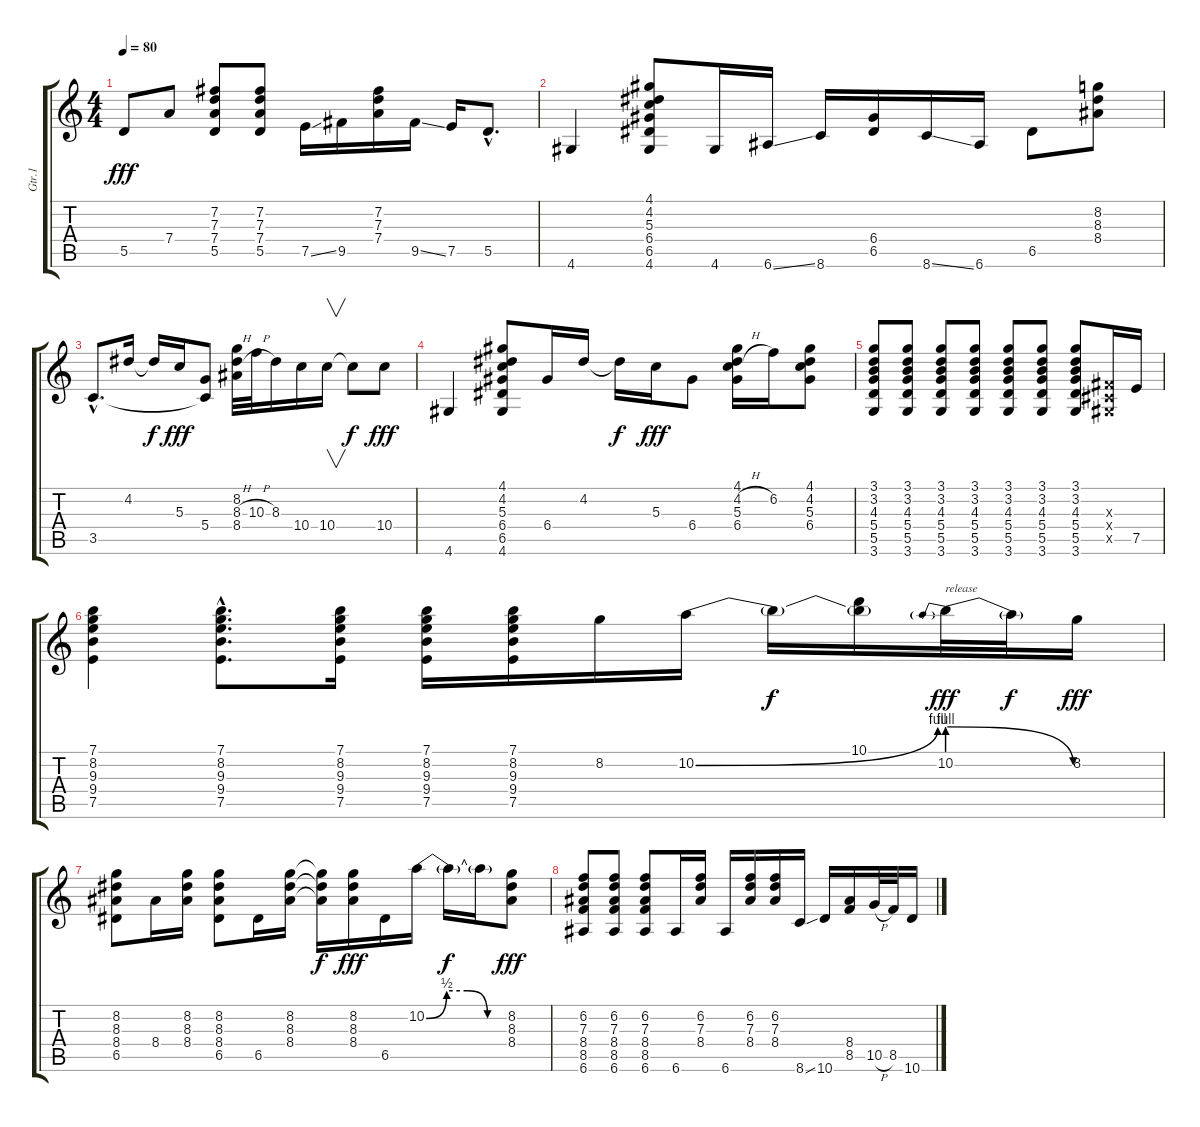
\track ("Gtr.1" "Gtr.1") {instrument overdrivenguitar}
\staff {score tabs}
\tuning (E4 B3 G3 D3 A2 E2) {hide}
\ts (4 4)
\tempo 80
\clef g2
\ks c
5.5.8{dy fff} 7.4.8 (7.2 7.3 7.4 5.5).8 (7.2 7.3 7.4 5.5).8 7.5{ss}.16 9.5.16 (7.2 7.3 7.4).16 9.5{ss}.16 7.5.16 5.5{hac}.8{d} |
4.6.4 (4.1 4.2 5.3 6.4 6.5 4.6).8 4.6.16 6.6{ss}.16 8.6.16 (6.4 6.5).16 8.6{ss}.16 6.6.16 6.5.8 (8.2 8.3 8.4).8 |
3.5{hac}.8{d} 4.2.16 4.2{t}.16{dy f} 5.3.16{dy fff} (5.4 3.5{t}).8 (8.2 8.3{h} 8.4).32 10.3{h}.32 8.3.16 10.4.16 10.4.16{v} 10.4{t}.8{dy f} 10.4.8{dy fff} |
4.6.4 (4.1 4.2 5.3 6.4 6.5 4.6).8 6.4.16 4.2.16 4.2{t}.16{dy f} 5.3.16{dy fff} 6.4.8 (4.1 4.2{h} 5.3 6.4).16 6.2.16 (4.1 4.2 5.3 6.4).8 |
(3.1 3.2 4.3 5.4 5.5 3.6).8 (3.1 3.2 4.3 5.4 5.5 3.6).8 (3.1 3.2 4.3 5.4 5.5 3.6).8 (3.1 3.2 4.3 5.4 5.5 3.6).8 (3.1 3.2 4.3 5.4 5.5 3.6).8 (3.1 3.2 4.3 5.4 5.5 3.6).8 (3.1 3.2 4.3 5.4 5.5 3.6).8 (-1.3{x} -1.4{x} -1.5{x}).16 7.5.16 |
(7.1 8.2 9.3 9.4 7.5).4 (7.1{hac} 8.2{hac} 9.3{hac} 9.4{hac} 7.5{hac}).8{d} (7.1 8.2 9.3 9.4 7.5).16 (7.1 8.2 9.3 9.4 7.5).16 (7.1 8.2 9.3 9.4 7.5).16 8.2.16 10.2{be (bend 0 0 60 4)}.16 10.2{t}.16{dy f} (10.1 10.2{t}).16 10.2{be (prebendrelease 0 4 60 0)}.32{txt "release" dy fff} 10.2{t}.32{dy f} 8.2.16{dy fff} |
(8.2 8.3 8.4 6.5).8 8.4.16 (8.2 8.3 8.4).16 (8.2 8.3 8.4 6.5).8 6.5.16 (8.2 8.3 8.4).16 (8.2{t} 8.3{t} 8.4{t}).16{dy f} (8.2 8.3 8.4).16{dy fff} 6.5.16 10.2{be (custom 0 0 15 2 30 2 45 0 60 0)}.16 10.2{t}.16{dy f} 10.2{t}.16 (8.2 8.3 8.4).8{dy fff} |
(6.2 7.3 8.4 8.5 6.6).8 (6.2 7.3 8.4 8.5 6.6).8 (6.2 7.3 8.4 8.5 6.6).8 6.6.16 (6.2 7.3 8.4).16 6.6.16 (6.2 7.3 8.4).16 (6.2 7.3 8.4).16 8.6{ss}.16 10.6.16 (8.4 8.5).16 10.5{h}.32 8.5.32 10.6.16
